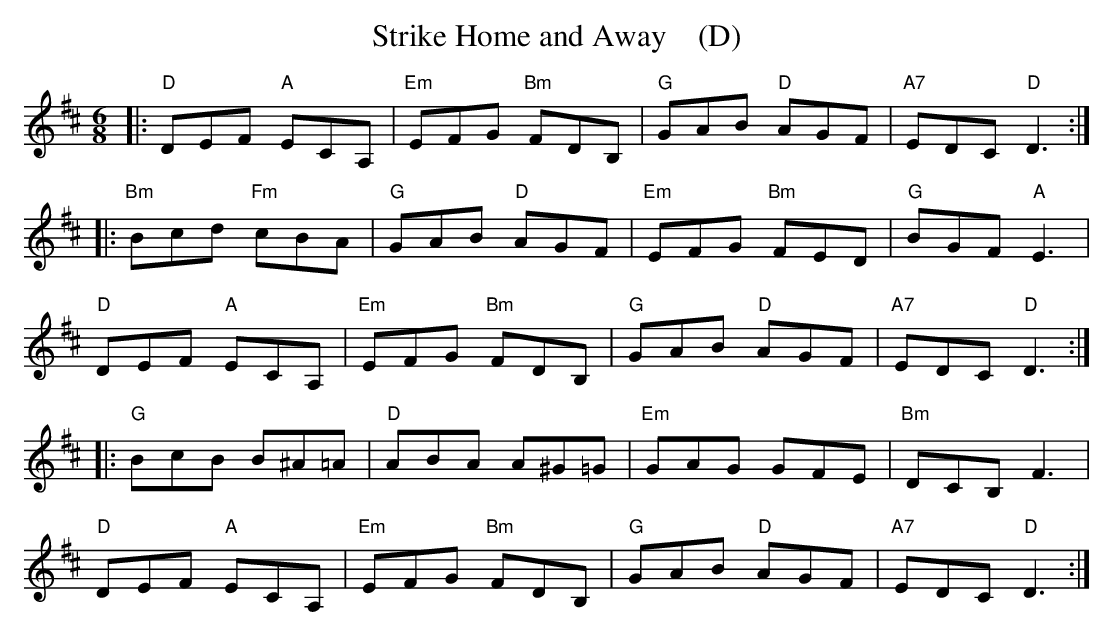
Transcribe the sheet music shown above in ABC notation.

X:1
T: Strike Home and Away    (D)
M: 6/8
L: 1/8
K: D
|: "D"DEF "A"ECA,   | "Em"EFG "Bm"FDB,   | "G"GAB "D"AGF | "A7"EDC "D"D3 :|
|: "Bm"Bcd "Fm"cBA   | "G"GAB "D"AGF   | "Em"EFG "Bm"FED | "G"BGF "A"E3 |
   "D"DEF "A"ECA,   | "Em"EFG "Bm"FDB,   | "G"GAB "D"AGF | "A7"EDC "D"D3 :|
|: "G"BcB B^A=A | "D"ABA A^G=G | "Em"GAG GFE | "Bm"DCB, F3 |
   "D"DEF "A"ECA,   | "Em"EFG "Bm"FDB,   | "G"GAB "D"AGF | "A7"EDC "D"D3 :|
